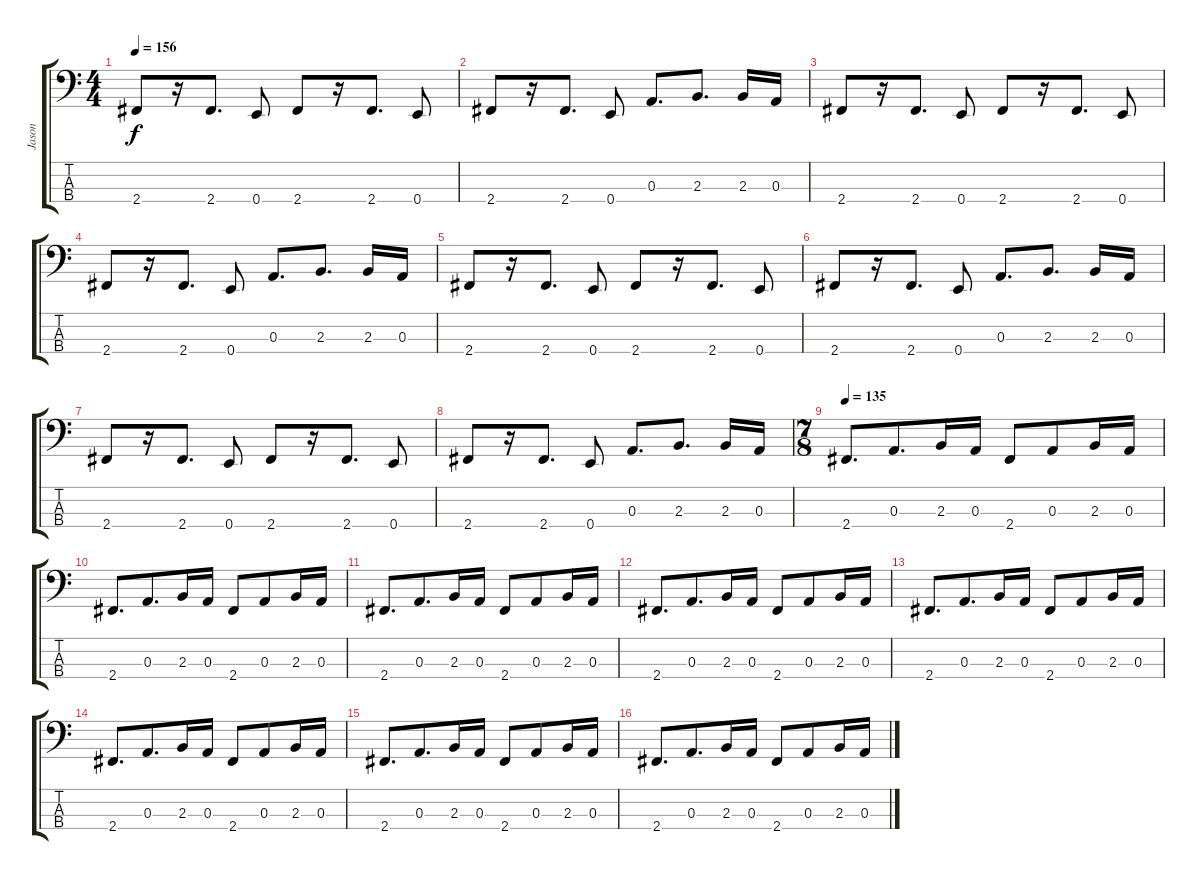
\track ("Jason" "Jason") {instrument electricbasspick}
\staff {score tabs}
\tuning (G2 D2 A1 E1) {hide}
\ts (4 4)
\tempo 156
\clef f4
\ks c
2.4.8{dy f} r.16 2.4.8{d} 0.4.8 2.4.8 r.16 2.4.8{d} 0.4.8 |
2.4.8 r.16 2.4.8{d} 0.4.8 0.3.8{d} 2.3.8{d} 2.3.16 0.3.16 |
2.4.8 r.16 2.4.8{d} 0.4.8 2.4.8 r.16 2.4.8{d} 0.4.8 |
2.4.8 r.16 2.4.8{d} 0.4.8 0.3.8{d} 2.3.8{d} 2.3.16 0.3.16 |
2.4.8 r.16 2.4.8{d} 0.4.8 2.4.8 r.16 2.4.8{d} 0.4.8 |
2.4.8 r.16 2.4.8{d} 0.4.8 0.3.8{d} 2.3.8{d} 2.3.16 0.3.16 |
2.4.8 r.16 2.4.8{d} 0.4.8 2.4.8 r.16 2.4.8{d} 0.4.8 |
2.4.8 r.16 2.4.8{d} 0.4.8 0.3.8{d} 2.3.8{d} 2.3.16 0.3.16 |
\ts (7 8)
\tempo 135
2.4.8{d} 0.3.8{d} 2.3.16 0.3.16 2.4.8 0.3.8 2.3.16 0.3.16 |
2.4.8{d} 0.3.8{d} 2.3.16 0.3.16 2.4.8 0.3.8 2.3.16 0.3.16 |
2.4.8{d} 0.3.8{d} 2.3.16 0.3.16 2.4.8 0.3.8 2.3.16 0.3.16 |
2.4.8{d} 0.3.8{d} 2.3.16 0.3.16 2.4.8 0.3.8 2.3.16 0.3.16 |
2.4.8{d} 0.3.8{d} 2.3.16 0.3.16 2.4.8 0.3.8 2.3.16 0.3.16 |
2.4.8{d} 0.3.8{d} 2.3.16 0.3.16 2.4.8 0.3.8 2.3.16 0.3.16 |
2.4.8{d} 0.3.8{d} 2.3.16 0.3.16 2.4.8 0.3.8 2.3.16 0.3.16 |
2.4.8{d} 0.3.8{d} 2.3.16 0.3.16 2.4.8 0.3.8 2.3.16 0.3.16
